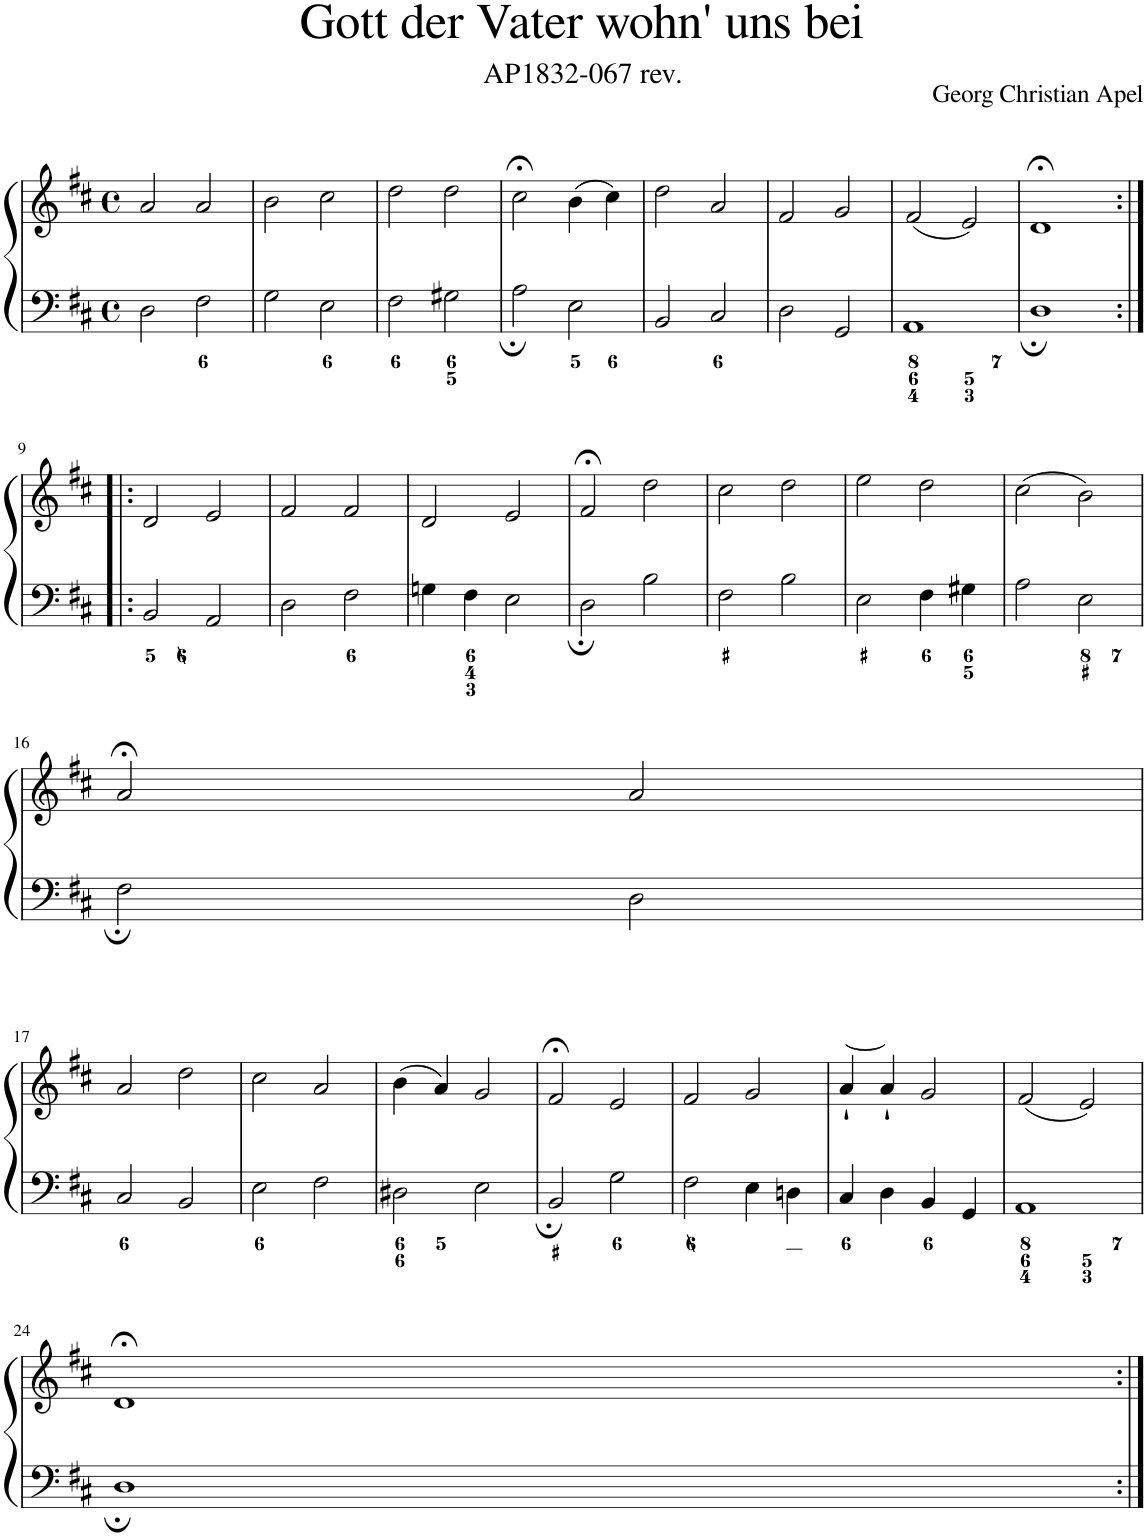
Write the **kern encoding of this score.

**kern	**kern
*part1	*part1
*staff2	*staff1
*I"Piano	*
*I'Pno.	*
*clefF4	*clefG2
*k[f#c#]	*k[f#c#]
*M4/4	*M4/4
*met(c)	*met(c)
=1	=1
2D\	2a/
2F#\	2a/
=2	=2
2G\	2b\
2E\	2cc#\
=3	=3
2F#\	2dd\
2G#X\	2dd\
=4	=4
2A\	2cc#;<\
2E\	(4b\
.	4cc#\)
=5	=5
2BB/	2dd\
2C#/	2a/
=6	=6
2D\	2f#/
2GG/	2g/
=7	=7
1AA	(2f#/
.	2e/)
=8	=8
1D	1d;<
!!LO:LB:g=z
=9:|!|:	=9:|!|:
2BB/	2d/
2AA/	2e/
=10	=10
2D\	2f#/
2F#\	2f#/
=11	=11
4Gn\	2d/
4F#\	.
2E\	2e/
=12	=12
2D\	2f#;</
2B\	2dd\
=13	=13
2F#\	2cc#\
2B\	2dd\
=14	=14
2E\	2ee\
4F#\	2dd\
4G#X\	.
=15	=15
2A\	(2cc#\
2E\	2b\)
!!LO:LB:g=z
=16	=16
2F#\	2a;</
2D\	2a/
!!LO:LB:g=z
=17	=17
2C#/	2a/
2BB/	2dd\
=18	=18
2E\	2cc#\
2F#\	2a/
=19	=19
2D#X\	(4b\
.	4a/)
2E\	2g/
=20	=20
2BB/	2f#;</
2G\	2e/
=21	=21
2F#\	2f#/
4E\	2g/
4Dn\	.
=22	=22
4C#/	[4a`/
4D\	4a`/]
4BB/	2g/
4GG/	.
=23	=23
1AA	(2f#/
.	2e/)
!!LO:LB:g=z
=24	=24
1D	1d;<
=:|!	=:|!
*-	*-
